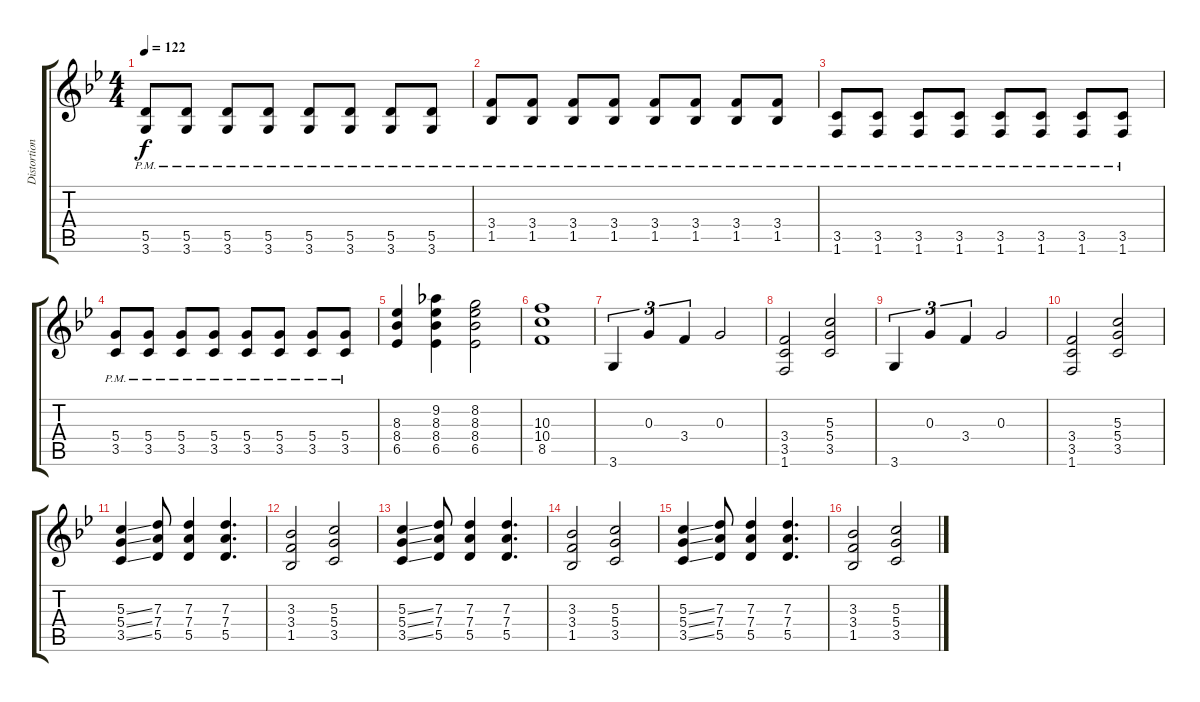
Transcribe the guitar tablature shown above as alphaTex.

\track ("Distortion" "Distortion") {instrument distortionguitar}
\staff {score tabs}
\tuning (E4 B3 G3 D3 A2 E2) {hide}
\ts (4 4)
\tempo 122
\clef g2
\ks bb
(5.5{pm} 3.6{pm}).8{dy f} (5.5{pm} 3.6{pm}).8 (5.5{pm} 3.6{pm}).8 (5.5{pm} 3.6{pm}).8 (5.5{pm} 3.6{pm}).8 (5.5{pm} 3.6{pm}).8 (5.5{pm} 3.6{pm}).8 (5.5{pm} 3.6{pm}).8 |
(3.4{pm} 1.5{pm}).8 (3.4{pm} 1.5{pm}).8 (3.4{pm} 1.5{pm}).8 (3.4{pm} 1.5{pm}).8 (3.4{pm} 1.5{pm}).8 (3.4{pm} 1.5{pm}).8 (3.4{pm} 1.5{pm}).8 (3.4{pm} 1.5{pm}).8 |
(3.5{pm} 1.6{pm}).8 (3.5{pm} 1.6{pm}).8 (3.5{pm} 1.6{pm}).8 (3.5{pm} 1.6{pm}).8 (3.5{pm} 1.6{pm}).8 (3.5{pm} 1.6{pm}).8 (3.5{pm} 1.6{pm}).8 (3.5{pm} 1.6{pm}).8 |
(5.4{pm} 3.5{pm}).8 (5.4{pm} 3.5{pm}).8 (5.4{pm} 3.5{pm}).8 (5.4{pm} 3.5{pm}).8 (5.4{pm} 3.5{pm}).8 (5.4{pm} 3.5{pm}).8 (5.4{pm} 3.5{pm}).8 (5.4{pm} 3.5{pm}).8 |
(8.3 8.4 6.5).4 (9.2 8.3 8.4 6.5).4 (8.2 8.3 8.4 6.5).2 |
(10.3 10.4 8.5).1 |
3.6.4{tu (3 2)} 0.3.4{tu (3 2)} 3.4.4{tu (3 2)} 0.3.2 |
(3.4 3.5 1.6).2 (5.3 5.4 3.5).2 |
3.6.4{tu (3 2)} 0.3.4{tu (3 2)} 3.4.4{tu (3 2)} 0.3.2 |
(3.4 3.5 1.6).2 (5.3 5.4 3.5).2 |
(5.3{ss} 5.4{ss} 3.5{ss}).4 (7.3 7.4 5.5).8 (7.3 7.4 5.5).4 (7.3 7.4 5.5).4{d} |
(3.3 3.4 1.5).2 (5.3 5.4 3.5).2 |
(5.3{ss} 5.4{ss} 3.5{ss}).4 (7.3 7.4 5.5).8 (7.3 7.4 5.5).4 (7.3 7.4 5.5).4{d} |
(3.3 3.4 1.5).2 (5.3 5.4 3.5).2 |
(5.3{ss} 5.4{ss} 3.5{ss}).4 (7.3 7.4 5.5).8 (7.3 7.4 5.5).4 (7.3 7.4 5.5).4{d} |
(3.3 3.4 1.5).2 (5.3 5.4 3.5).2
